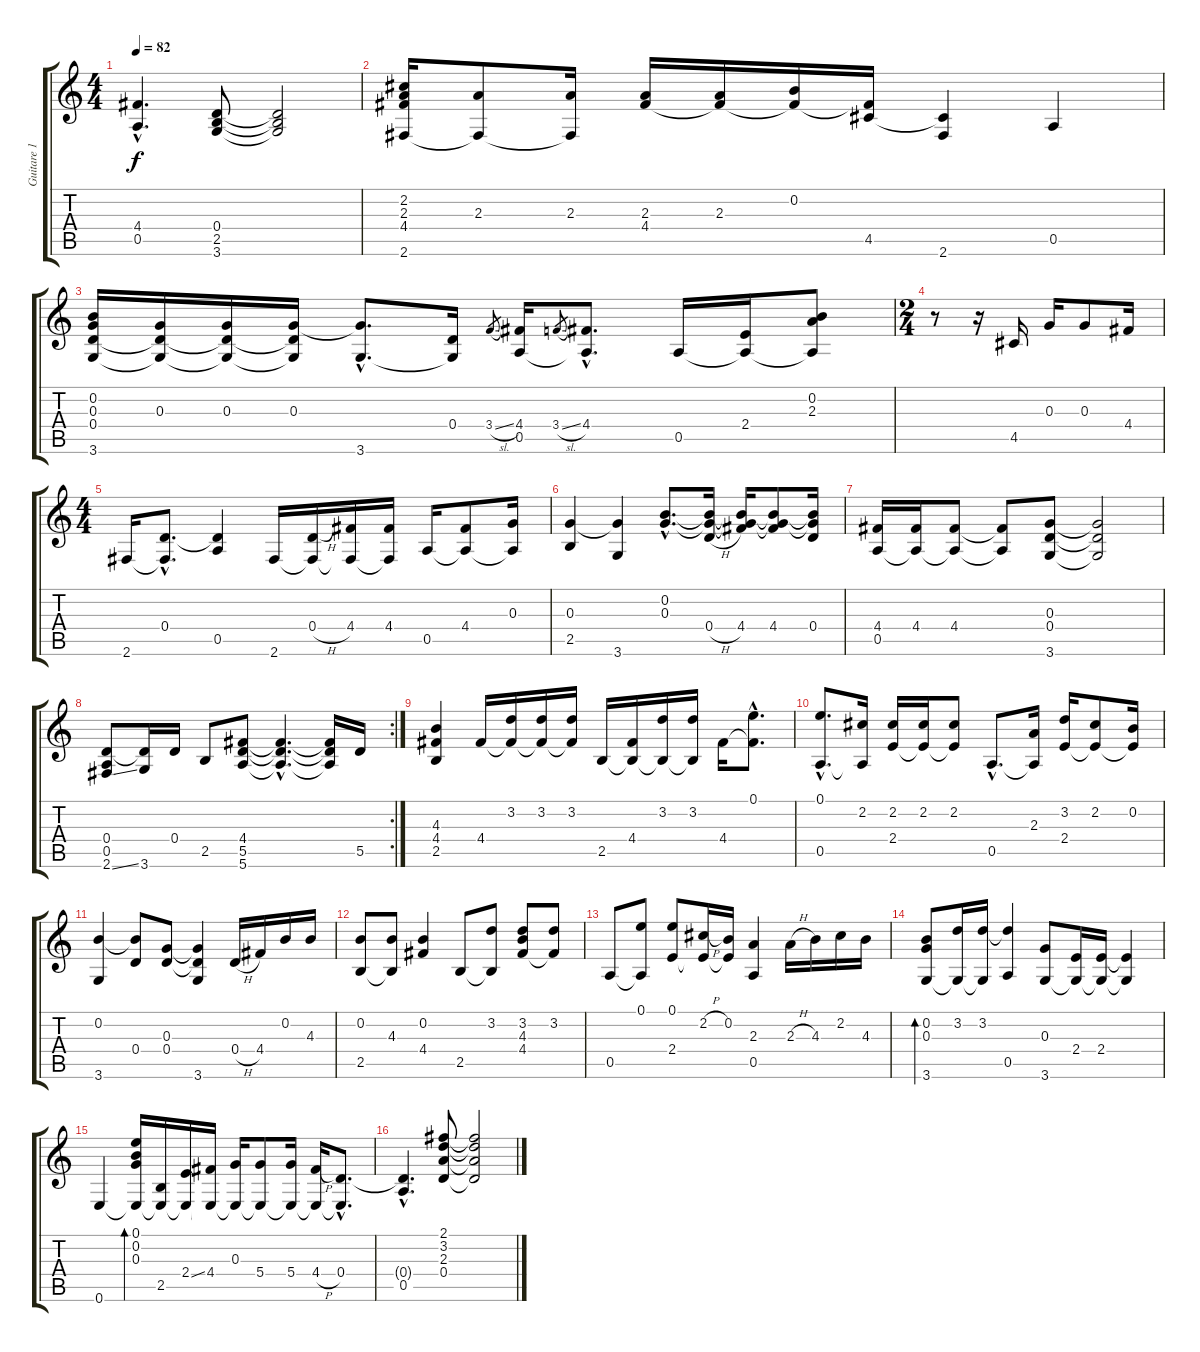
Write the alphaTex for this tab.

\track ("Guitare 1" "Guitare 1") {instrument acousticguitarsteel}
\staff {score tabs}
\tuning (E4 B3 G3 D3 A2 E2) {hide}
\ts (4 4)
\tempo 82
\clef g2
\ks c
(4.4{hac t} 0.5{hac}).4{d dy f} (0.4 2.5 3.6).8 (0.4{t} 2.5{t} 3.6{t}).2 |
(2.2 2.3 4.4 2.6).16 (2.3 2.6{t}).8 (2.3 2.6{t}).16 (2.3 4.4).16 (2.3 4.4{t}).16 (0.2 4.4{t}).16 (4.4{t} 4.5).16 (4.5{t} 2.6).4 0.5.4 |
(0.2 0.3 0.4 3.6).16 (0.3 0.4{t} 3.6{t}).16 (0.3 0.4{t} 3.6{t}).16 (0.3 0.4{t} 3.6{t}).16 (0.3{hac t} 3.6{hac}).8{d} (0.4 3.6{t}).16 3.4{sl}.8{gr} (4.4 0.5).16 3.4{sl}.8{gr} (4.4{hac} 0.5{hac t}).8{d} 0.5.16 (2.4 0.5{t}).16 (0.2 2.3 0.5{t}).8 |
\ts (2 4)
r.8 r.16 4.5.16 0.3.16 0.3.8 4.4.16 |
\ts (4 4)
2.6.16 (0.4{hac} 2.6{hac t}).8{d} (0.4{t} 0.5).4 2.6.16 (0.4{h} 2.6{t}).16 (4.4 2.6{t}).16 (4.4 2.6{t}).16 0.5.16 (4.4 0.5{t}).8 (0.3 0.5{t}).16 |
(0.3 2.5).4 (0.3{t} 3.6).4 (0.2{hac} 0.3{hac}).8{d} (0.2{t} 0.3{t} 0.4{h}).16 (0.2{t} 0.3{t} 4.4).16 (0.2{t} 0.3{t} 4.4).8 (0.2{t} 0.3{t} 0.4).16 |
(4.4 0.5).16 (4.4 0.5{t}).16 (4.4 0.5{t}).8 (4.4{t} 0.5{t}).8 (0.3 0.4 3.6).8 (0.3{t} 0.4{t} 3.6{t}).2 |
\rc 2
(0.4 0.5 2.6{ss}).8 (0.4{t} 3.6).16 0.4.16 2.5.8 (4.4 5.5 5.6).8 (4.4{hac t} 5.5{hac t} 5.6{hac t}).4{d} (4.4{t} 5.5{t} 5.6{t}).16 5.5.16 |
(4.3 4.4 2.5).4 4.4.16 (3.2 4.4{t}).16 (3.2 4.4{t}).16 (3.2 4.4{t}).16 2.5.16 (4.4 2.5{t}).16 (3.2 2.5{t}).16 (3.2 2.5{t}).16 4.4.16 (0.1{hac} 4.4{hac t}).8{d} |
(0.1{hac} 0.5{hac}).8{d} (2.2 0.5{t}).16 (2.2 2.4).16 (2.2 2.4{t}).16 (2.2 2.4{t}).8 0.5{hac}.8{d} (2.3 0.5{t}).16 (3.2 2.4).16 (2.2 2.4{t}).8 (0.2 2.4{t}).16 |
(0.2 3.6).4 (0.2{t} 0.4).8 (0.3 0.4).8 (0.3{t} 0.4{t} 3.6).4 0.4{h}.16 4.4.16 0.2.16 4.3.16 |
(0.2 2.5).8 (4.3 2.5{t}).8 (0.2 4.4).4 2.5.8 (3.2 2.5{t}).8 (3.2 4.3 4.4).8 (3.2 4.4{t}).8 |
0.5.8 (0.1 0.5{t}).8 (0.1 2.4).8 (2.2{h} 2.4{t}).16 (0.2 2.4{t}).16 (2.3 0.5).4 2.3{h}.16 4.3.16 2.2.16 4.3.16 |
(0.2 0.3 3.6).8{bd 120} (3.2 3.6{t}).16 (3.2 3.6{t}).16 (3.2{t} 0.5).4 (0.3 3.6).8 (2.4 3.6{t}).16 (2.4 3.6{t}).16 (2.4{t} 3.6{t}).4 |
0.6.4 (0.1 0.2 0.3 0.6{t}).16{bd 120} (2.5 0.6{t}).16 (2.4{ss} 0.6{t}).16 (4.4 0.6{t}).16 (0.3 0.6{t}).16 (5.4 0.6{t}).8 (5.4 0.6{t}).16 (4.4{h} 0.6{t}).16 (0.4{hac} 0.6{hac t}).8{d} |
(0.4{hac t} 0.5{hac}).4{d} (2.1 3.2 2.3 0.4).8 (2.1{t} 3.2{t} 2.3{t} 0.4{t}).2
